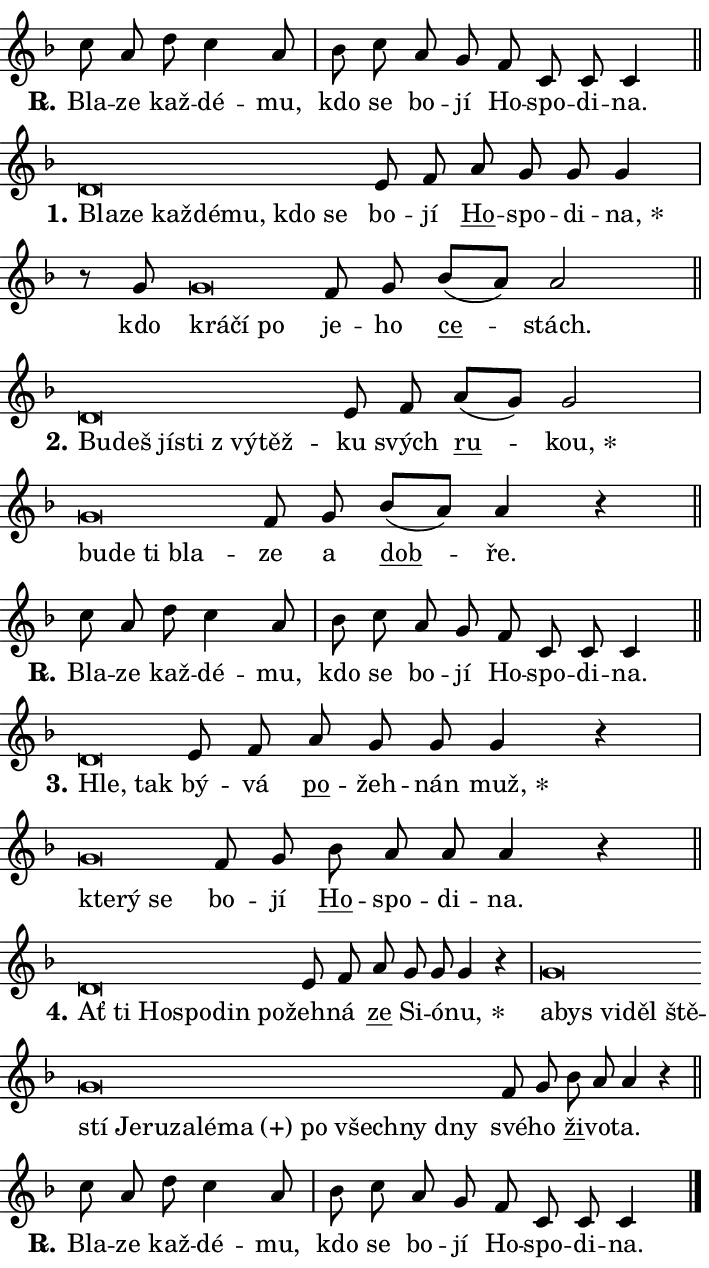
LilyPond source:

\version "2.24.0"
\header { tagline = "" }
\paper {
  indent = 0\cm
  top-margin = 0\cm
  right-margin = 0.13\cm % to fit lyric hyphens
  bottom-margin = 0\cm
  left-margin = 0\cm
  paper-width = 12\cm
  page-breaking = #ly:one-page-breaking
  system-system-spacing.basic-distance = #11
  score-system-spacing.basic-distance = #11
  ragged-last = ##f
}


%% Author: Thomas Morley
%% https://lists.gnu.org/archive/html/lilypond-user/2020-05/msg00002.html
#(define (line-position grob)
"Returns position of @var[grob} in current system:
   @code{'start}, if at first time-step
   @code{'end}, if at last time-step
   @code{'middle} otherwise
"
  (let* ((col (ly:item-get-column grob))
         (ln (ly:grob-object col 'left-neighbor))
         (rn (ly:grob-object col 'right-neighbor))
         (col-to-check-left (if (ly:grob? ln) ln col))
         (col-to-check-right (if (ly:grob? rn) rn col))
         (break-dir-left
           (and
             (ly:grob-property col-to-check-left 'non-musical #f)
             (ly:item-break-dir col-to-check-left)))
         (break-dir-right
           (and
             (ly:grob-property col-to-check-right 'non-musical #f)
             (ly:item-break-dir col-to-check-right))))
        (cond ((eqv? 1 break-dir-left) 'start)
              ((eqv? -1 break-dir-right) 'end)
              (else 'middle))))

#(define (tranparent-at-line-position vctor)
  (lambda (grob)
  "Relying on @code{line-position} select the relevant enry from @var{vctor}.
Used to determine transparency,"
    (case (line-position grob)
      ((end) (not (vector-ref vctor 0)))
      ((middle) (not (vector-ref vctor 1)))
      ((start) (not (vector-ref vctor 2))))))

noteHeadBreakVisibility =
#(define-music-function (break-visibility)(vector?)
"Makes @code{NoteHead}s transparent relying on @var{break-visibility}"
#{
  \override NoteHead.transparent =
    #(tranparent-at-line-position break-visibility)
#})

#(define delete-ledgers-for-transparent-note-heads
  (lambda (grob)
    "Reads whether a @code{NoteHead} is transparent.
If so this @code{NoteHead} is removed from @code{'note-heads} from
@var{grob}, which is supposed to be @code{LedgerLineSpanner}.
As a result ledgers are not printed for this @code{NoteHead}"
    (let* ((nhds-array (ly:grob-object grob 'note-heads))
           (nhds-list
             (if (ly:grob-array? nhds-array)
                 (ly:grob-array->list nhds-array)
                 '()))
           ;; Relies on the transparent-property being done before
           ;; Staff.LedgerLineSpanner.after-line-breaking is executed.
           ;; This is fragile ...
           (to-keep
             (remove
               (lambda (nhd)
                 (ly:grob-property nhd 'transparent #f))
               nhds-list)))
      ;; TODO find a better method to iterate over grob-arrays, similiar
      ;; to filter/remove etc for lists
      ;; For now rebuilt from scratch
      (set! (ly:grob-object grob 'note-heads)  '())
      (for-each
        (lambda (nhd)
          (ly:pointer-group-interface::add-grob grob 'note-heads nhd))
        to-keep))))

squashNotes = {
  \override NoteHead.X-extent = #'(-0.2 . 0.2)
  \override NoteHead.Y-extent = #'(-0.75 . 0)
  \override NoteHead.stencil =
    #(lambda (grob)
       (let ((pos (ly:grob-property grob 'staff-position)))
         (begin
           (if (< pos -7) (display "ERROR: Lower brevis then expected\n") (display ""))
           (if (<= pos -6) ly:text-interface::print ly:note-head::print))))
}
unSquashNotes = {
  \revert NoteHead.X-extent
  \revert NoteHead.Y-extent
  \revert NoteHead.stencil
}

hideNotes = \noteHeadBreakVisibility #begin-of-line-visible
unHideNotes = \noteHeadBreakVisibility #all-visible

% work-around for resetting accidentals
% https://lilypond.org/doc/v2.23/Documentation/notation/displaying-rhythms#unmetered-music
cadenzaMeasure = {
  \cadenzaOff
  \partial 1024 s1024
  \cadenzaOn
}

#(define-markup-command (accent layout props text) (markup?)
  "Underline accented syllable"
  (interpret-markup layout props
    #{\markup \override #'(offset . 4.3) \underline { #text }#}))

responsum = \markup \concat {
  "R" \hspace #-1.05 \path #0.1 #'((moveto 0 0.07) (lineto 0.9 0.8)) \hspace #0.05 "."
}

spaceSize = #0.6828661417322834 % exact space size for TeX Gyre Schola

\layout {
  \context {
    \Staff
    \remove "Time_signature_engraver"
    \override LedgerLineSpanner.after-line-breaking = #delete-ledgers-for-transparent-note-heads
  }
  \context {
    \Lyrics {
      \override LyricSpace.minimum-distance = \spaceSize
      \override LyricText.font-name = #"TeX Gyre Schola"
      \override LyricText.font-size = 1
      \override StanzaNumber.font-name = #"TeX Gyre Schola Bold"
      \override StanzaNumber.font-size = 1
    }
  }
  \context {
    \Score 
    \override NoteHead.text =
      #(lambda (grob) 
        (let ((pos (ly:grob-property grob 'staff-position)))
          #{\markup {
            \combine
              \halign #-0.55 \raise #(if (= pos -6) 0 0.5) \override #'(thickness . 2) \draw-line #'(3.2 . 0)
              \musicglyph "noteheads.sM1"
          }#}))
  }
}

% magnetic-lyrics.ily
%
%   written by
%     Jean Abou Samra <jean@abou-samra.fr>
%     Werner Lemberg <wl@gnu.org>
%
%   adapted by
%     Jiri Hon <jiri.hon@gmail.com>
%
% Version 2022-Apr-15

% https://www.mail-archive.com/lilypond-user@gnu.org/msg149350.html

#(define (Left_hyphen_pointer_engraver context)
   "Collect syllable-hyphen-syllable occurrences in lyrics and store
them in properties.  This engraver only looks to the left.  For
example, if the lyrics input is @code{foo -- bar}, it does the
following.

@itemize @bullet
@item
Set the @code{text} property of the @code{LyricHyphen} grob between
@q{foo} and @q{bar} to @code{foo}.

@item
Set the @code{left-hyphen} property of the @code{LyricText} grob with
text @q{foo} to the @code{LyricHyphen} grob between @q{foo} and
@q{bar}.
@end itemize

Use this auxiliary engraver in combination with the
@code{lyric-@/text::@/apply-@/magnetic-@/offset!} hook."
   (let ((hyphen #f)
         (text #f))
     (make-engraver
      (acknowledgers
       ((lyric-syllable-interface engraver grob source-engraver)
        (set! text grob)))
      (end-acknowledgers
       ((lyric-hyphen-interface engraver grob source-engraver)
        ;(when (not (grob::has-interface grob 'lyric-space-interface))
          (set! hyphen grob)));)
      ((stop-translation-timestep engraver)
       (when (and text hyphen)
         (ly:grob-set-object! text 'left-hyphen hyphen))
       (set! text #f)
       (set! hyphen #f)))))

#(define (lyric-text::apply-magnetic-offset! grob)
   "If the space between two syllables is less than the value in
property @code{LyricText@/.details@/.squash-threshold}, move the right
syllable to the left so that it gets concatenated with the left
syllable.

Use this function as a hook for
@code{LyricText@/.after-@/line-@/breaking} if the
@code{Left_@/hyphen_@/pointer_@/engraver} is active."
   (let ((hyphen (ly:grob-object grob 'left-hyphen #f)))
     (when hyphen
       (let ((left-text (ly:spanner-bound hyphen LEFT)))
         (when (grob::has-interface left-text 'lyric-syllable-interface)
           (let* ((common (ly:grob-common-refpoint grob left-text X))
                  (this-x-ext (ly:grob-extent grob common X))
                  (left-x-ext
                   (begin
                     ;; Trigger magnetism for left-text.
                     (ly:grob-property left-text 'after-line-breaking)
                     (ly:grob-extent left-text common X)))
                  ;; `delta` is the gap width between two syllables.
                  (delta (- (interval-start this-x-ext)
                            (interval-end left-x-ext)))
                  (details (ly:grob-property grob 'details))
                  (threshold (assoc-get 'squash-threshold details 0.2)))
             (when (< delta threshold)
               (let* (;; We have to manipulate the input text so that
                      ;; ligatures crossing syllable boundaries are not
                      ;; disabled.  For languages based on the Latin
                      ;; script this is essentially a beautification.
                      ;; However, for non-Western scripts it can be a
                      ;; necessity.
                      (lt (ly:grob-property left-text 'text))
                      (rt (ly:grob-property grob 'text))
                      (is-space (grob::has-interface hyphen 'lyric-space-interface))
                      (space (if is-space " " ""))
                      (extra-delta (if is-space spaceSize 0))
                      ;; Append new syllable.
                      (ltrt-space (if (and (string? lt) (string? rt))
                                (string-append lt space rt)
                                (make-concat-markup (list lt space rt))))
                      ;; Right-align `ltrt` to the right side.
                      (ltrt-space-markup (grob-interpret-markup
                               grob
                               (make-translate-markup
                                (cons (interval-length this-x-ext) 0)
                                (make-right-align-markup ltrt-space)))))
                 (begin
                   ;; Don't print `left-text`.
                   (ly:grob-set-property! left-text 'stencil #f)
                   ;; Set text and stencil (which holds all collected
                   ;; syllables so far) and shift it to the left.
                   (ly:grob-set-property! grob 'text ltrt-space)
                   (ly:grob-set-property! grob 'stencil ltrt-space-markup)
                   (ly:grob-translate-axis! grob (- (- delta extra-delta)) X))))))))))


#(define (lyric-hyphen::displace-bounds-first grob)
   ;; Make very sure this callback isn't triggered too early.
   (let ((left (ly:spanner-bound grob LEFT))
         (right (ly:spanner-bound grob RIGHT)))
     (ly:grob-property left 'after-line-breaking)
     (ly:grob-property right 'after-line-breaking)
     (ly:lyric-hyphen::print grob)))

squashThreshold = #0.4

\layout {
  \context {
    \Lyrics
    \consists #Left_hyphen_pointer_engraver
    \override LyricText.after-line-breaking =
      #lyric-text::apply-magnetic-offset!
    \override LyricHyphen.stencil = #lyric-hyphen::displace-bounds-first
    \override LyricText.details.squash-threshold = \squashThreshold
    \override LyricHyphen.minimum-distance = 0
    \override LyricHyphen.minimum-length = \squashThreshold
  }
}

squashText = \override LyricText.details.squash-threshold = 9999
unSquashText = \override LyricText.details.squash-threshold = \squashThreshold

leftText = \override LyricText.self-alignment-X = #LEFT
unLeftText = \revert LyricText.self-alignment-X

starOffset = #(lambda (grob) 
                (let ((x_offset (ly:self-alignment-interface::aligned-on-x-parent grob)))
                  (if (= x_offset 0) 0 (+ x_offset 1.2))))

star = #(define-music-function (syllable)(string?)
"Append star separator at the end of a syllable"
#{
  \once \override LyricText.X-offset = #starOffset
  \lyricmode { \markup {
    #syllable
    \override #'((font-name . "TeX Gyre Schola Bold")) \hspace #0.2 \lower #0.65 \larger "*"
  } }
#})

starAccent = #(define-music-function (syllable)(string?)
"Append star separator at the end of a syllable and make accent"
#{
  \once \override LyricText.X-offset = #starOffset
  \lyricmode { \markup {
    \accent #syllable
    \override #'((font-name . "TeX Gyre Schola Bold")) \hspace #0.2 \lower #0.65 \larger "*"
  } }
#})

breath = #(define-music-function (syllable)(string?)
"Append breathing indicator at the end of a syllable"
#{
  \lyricmode { \markup { #syllable "+" } }
#})

optionalBreath = #(define-music-function (syllable)(string?)
"Append optional breathing indicator at the end of a syllable"
#{
  \lyricmode { \markup { #syllable "(+)" } }
#})


\score {
    <<
        \new Voice = "melody" { \cadenzaOn \key f \major \relative { c''8 a d c4 a8 \cadenzaMeasure \bar "|" bes8 c \bar "" a g \bar "" f c c c4 \cadenzaMeasure \bar "||" \break } }
        \new Lyrics \lyricsto "melody" { \lyricmode { \set stanza = \responsum
Bla -- ze kaž -- dé -- mu, kdo se bo -- jí Ho -- spo -- di -- na. } }
    >>
    \layout {}
}

\score {
    <<
        \new Voice = "melody" { \cadenzaOn \key f \major \relative { \squashNotes d'\breve*1/16 \hideNotes \breve*1/16 \bar "" \breve*1/16 \bar "" \breve*1/16 \bar "" \breve*1/16 \bar "" \breve*1/16 \breve*1/16 \bar "" \unHideNotes \unSquashNotes e8 f \bar "" a g g g4 \cadenzaMeasure \bar "|" r8 g8 \squashNotes g\breve*1/16 \hideNotes \breve*1/16 \breve*1/16 \bar "" \unHideNotes \unSquashNotes f8 g \bar "" bes[( a)] a2 \cadenzaMeasure \bar "||" \break } }
        \new Lyrics \lyricsto "melody" { \lyricmode { \set stanza = "1."
\leftText Bla -- \squashText ze kaž -- dé -- mu, kdo se \unLeftText \unSquashText bo -- jí \markup \accent Ho -- spo -- di -- \star na, kdo \leftText krá -- \squashText čí po \unLeftText \unSquashText je -- ho \markup \accent ce -- stách. } }
    >>
    \layout {}
}

\score {
    <<
        \new Voice = "melody" { \cadenzaOn \key f \major \relative { \squashNotes d'\breve*1/16 \hideNotes \breve*1/16 \bar "" \breve*1/16 \bar "" \breve*1/16 \bar "" \breve*1/16 \breve*1/16 \bar "" \unHideNotes \unSquashNotes e8 f \bar "" a[( g)] g2 \cadenzaMeasure \bar "|" \squashNotes g\breve*1/16 \hideNotes \breve*1/16 \bar "" \breve*1/16 \breve*1/16 \bar "" \unHideNotes \unSquashNotes f8 g \bar "" bes[( a)] a4 r \cadenzaMeasure \bar "||" \break } }
        \new Lyrics \lyricsto "melody" { \lyricmode { \set stanza = "2."
\leftText Bu -- \squashText deš jí -- sti "z vý" -- těž -- \unLeftText \unSquashText ku svých \markup \accent ru -- \star kou, \leftText bu -- \squashText de ti bla -- \unLeftText \unSquashText ze a \markup \accent dob -- ře. } }
    >>
    \layout {}
}

\score {
    <<
        \new Voice = "melody" { \cadenzaOn \key f \major \relative { c''8 a d c4 a8 \cadenzaMeasure \bar "|" bes8 c \bar "" a g \bar "" f c c c4 \cadenzaMeasure \bar "||" \break } }
        \new Lyrics \lyricsto "melody" { \lyricmode { \set stanza = \responsum
Bla -- ze kaž -- dé -- mu, kdo se bo -- jí Ho -- spo -- di -- na. } }
    >>
    \layout {}
}

\score {
    <<
        \new Voice = "melody" { \cadenzaOn \key f \major \relative { \squashNotes d'\breve*1/16 \hideNotes \breve*1/16 \bar "" \unHideNotes \unSquashNotes e8 f \bar "" a g g g4 r \cadenzaMeasure \bar "|" \squashNotes g\breve*1/16 \hideNotes \breve*1/16 \breve*1/16 \bar "" \unHideNotes \unSquashNotes f8 g \bar "" bes a a a4 r \cadenzaMeasure \bar "||" \break } }
        \new Lyrics \lyricsto "melody" { \lyricmode { \set stanza = "3."
\leftText Hle, \squashText tak \unLeftText \unSquashText bý -- vá \markup \accent po -- žeh -- nán \star muž, \leftText kte -- \squashText rý se \unLeftText \unSquashText bo -- jí \markup \accent Ho -- spo -- di -- na. } }
    >>
    \layout {}
}

\score {
    <<
        \new Voice = "melody" { \cadenzaOn \key f \major \relative { \squashNotes d'\breve*1/16 \hideNotes \breve*1/16 \bar "" \breve*1/16 \bar "" \breve*1/16 \bar "" \breve*1/16 \breve*1/16 \bar "" \unHideNotes \unSquashNotes e8 f \bar "" a g g g4 r \cadenzaMeasure \bar "|" \squashNotes g\breve*1/16 \hideNotes \breve*1/16 \bar "" \breve*1/16 \bar "" \breve*1/16 \bar "" \breve*1/16 \bar "" \breve*1/16 \bar "" \breve*1/16 \bar "" \breve*1/16 \bar "" \breve*1/16 \bar "" \breve*1/16 \bar "" \breve*1/16 \bar "" \breve*1/16 \bar "" \breve*1/16 \bar "" \breve*1/16 \breve*1/16 \bar "" \unHideNotes \unSquashNotes f8 g \bar "" bes a a4 r \cadenzaMeasure \bar "||" \break } }
        \new Lyrics \lyricsto "melody" { \lyricmode { \set stanza = "4."
\leftText Ať \squashText ti Ho -- spo -- din po -- \unLeftText \unSquashText žeh -- ná \markup \accent ze Si -- ó -- \star nu, \leftText a -- \squashText bys vi -- děl ště -- stí Je -- ru -- za -- lé -- \optionalBreath ma po všech -- ny dny \unLeftText \unSquashText své -- ho \markup \accent ži -- vo -- ta. } }
    >>
    \layout {}
}

\score {
    <<
        \new Voice = "melody" { \cadenzaOn \key f \major \relative { c''8 a d c4 a8 \cadenzaMeasure \bar "|" bes8 c \bar "" a g \bar "" f c c c4 \cadenzaMeasure \bar "||" \break } \bar "|." }
        \new Lyrics \lyricsto "melody" { \lyricmode { \set stanza = \responsum
Bla -- ze kaž -- dé -- mu, kdo se bo -- jí Ho -- spo -- di -- na. } }
    >>
    \layout {}
}
